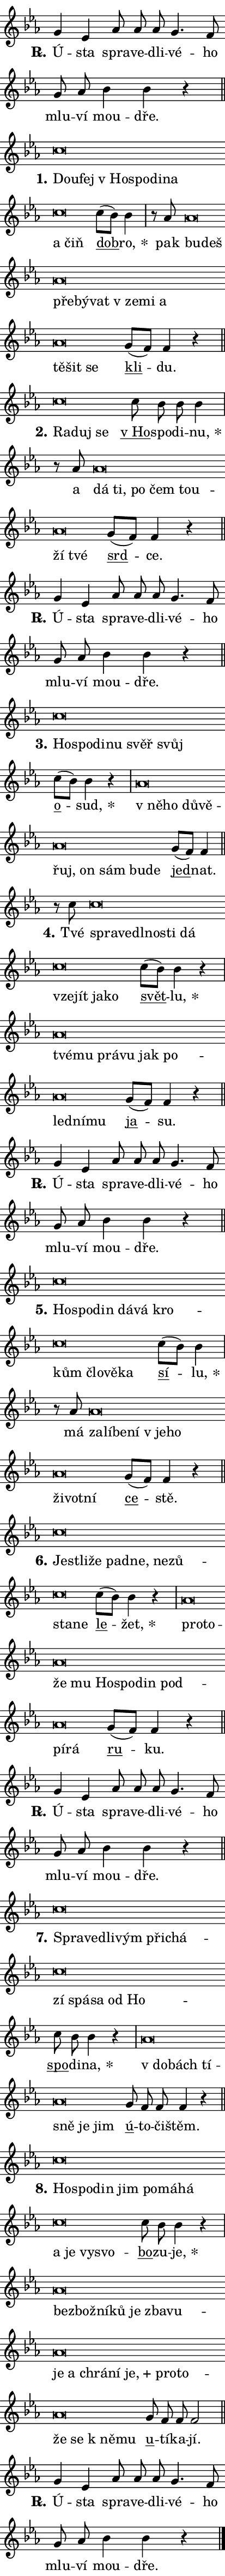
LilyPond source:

\version "2.22.1"
\header { tagline = "" }
\paper {
  indent = 0\cm
  top-margin = 0\cm
  right-margin = 0\cm
  bottom-margin = 0\cm
  left-margin = 0\cm
  paper-width = 7\cm
  page-breaking = #ly:one-page-breaking
  system-system-spacing.basic-distance = #11
  score-system-spacing.basic-distance = #11.3
  ragged-last = ##f
}


%% Author: Thomas Morley
%% https://lists.gnu.org/archive/html/lilypond-user/2020-05/msg00002.html
#(define (line-position grob)
"Returns position of @var[grob} in current system:
   @code{'start}, if at first time-step
   @code{'end}, if at last time-step
   @code{'middle} otherwise
"
  (let* ((col (ly:item-get-column grob))
         (ln (ly:grob-object col 'left-neighbor))
         (rn (ly:grob-object col 'right-neighbor))
         (col-to-check-left (if (ly:grob? ln) ln col))
         (col-to-check-right (if (ly:grob? rn) rn col))
         (break-dir-left
           (and
             (ly:grob-property col-to-check-left 'non-musical #f)
             (ly:item-break-dir col-to-check-left)))
         (break-dir-right
           (and
             (ly:grob-property col-to-check-right 'non-musical #f)
             (ly:item-break-dir col-to-check-right))))
        (cond ((eqv? 1 break-dir-left) 'start)
              ((eqv? -1 break-dir-right) 'end)
              (else 'middle))))

#(define (tranparent-at-line-position vctor)
  (lambda (grob)
  "Relying on @code{line-position} select the relevant enry from @var{vctor}.
Used to determine transparency,"
    (case (line-position grob)
      ((end) (not (vector-ref vctor 0)))
      ((middle) (not (vector-ref vctor 1)))
      ((start) (not (vector-ref vctor 2))))))

noteHeadBreakVisibility =
#(define-music-function (break-visibility)(vector?)
"Makes @code{NoteHead}s transparent relying on @var{break-visibility}"
#{
  \override NoteHead.transparent =
    #(tranparent-at-line-position break-visibility)
#})

#(define delete-ledgers-for-transparent-note-heads
  (lambda (grob)
    "Reads whether a @code{NoteHead} is transparent.
If so this @code{NoteHead} is removed from @code{'note-heads} from
@var{grob}, which is supposed to be @code{LedgerLineSpanner}.
As a result ledgers are not printed for this @code{NoteHead}"
    (let* ((nhds-array (ly:grob-object grob 'note-heads))
           (nhds-list
             (if (ly:grob-array? nhds-array)
                 (ly:grob-array->list nhds-array)
                 '()))
           ;; Relies on the transparent-property being done before
           ;; Staff.LedgerLineSpanner.after-line-breaking is executed.
           ;; This is fragile ...
           (to-keep
             (remove
               (lambda (nhd)
                 (ly:grob-property nhd 'transparent #f))
               nhds-list)))
      ;; TODO find a better method to iterate over grob-arrays, similiar
      ;; to filter/remove etc for lists
      ;; For now rebuilt from scratch
      (set! (ly:grob-object grob 'note-heads)  '())
      (for-each
        (lambda (nhd)
          (ly:pointer-group-interface::add-grob grob 'note-heads nhd))
        to-keep))))

hideNotes = {
  \noteHeadBreakVisibility #begin-of-line-visible
}
unHideNotes = {
  \noteHeadBreakVisibility #all-visible
}

% work-around for resetting accidentals
% https://lilypond.org/doc/v2.23/Documentation/notation/displaying-rhythms#unmetered-music
cadenzaMeasure = {
  \cadenzaOff
  \partial 1024 s1024
  \cadenzaOn
}

#(define-markup-command (accent layout props text) (markup?)
  "Underline accented syllable"
  (interpret-markup layout props
    #{\markup \override #'(offset . 4.3) \underline { #text }#}))

responsum = \markup \concat {
  "R" \hspace #-1.05 \path #0.1 #'((moveto 0 0.07) (lineto 0.9 0.8)) \hspace #0.05 "."
}

\layout {
    \context {
        \Staff
        \remove "Time_signature_engraver"
        \override LedgerLineSpanner.after-line-breaking = #delete-ledgers-for-transparent-note-heads
    }
    \context {
        \Voice {
            \override NoteHead.output-attributes = #'((class . "notehead"))
            \override Hairpin.height = #0.55
        }
    }
    \context {
        \Lyrics {
            \override StanzaNumber.output-attributes = #'((class . "stanzanumber"))
            \override LyricSpace.minimum-distance = #0.9
            \override LyricText.font-name = #"TeX Gyre Schola"
            \override LyricText.font-size = 1
            \override StanzaNumber.font-name = #"TeX Gyre Schola Bold"
            \override StanzaNumber.font-size = 1
        }
    }
}

% magnetic-lyrics.ily
%
%   written by
%     Jean Abou Samra <jean@abou-samra.fr>
%     Werner Lemberg <wl@gnu.org>
%
%   adapted by
%     Jiri Hon <jiri.hon@gmail.com>
%
% Version 2022-Apr-15

% https://www.mail-archive.com/lilypond-user@gnu.org/msg149350.html

#(define (Left_hyphen_pointer_engraver context)
   "Collect syllable-hyphen-syllable occurrences in lyrics and store
them in properties.  This engraver only looks to the left.  For
example, if the lyrics input is @code{foo -- bar}, it does the
following.

@itemize @bullet
@item
Set the @code{text} property of the @code{LyricHyphen} grob between
@q{foo} and @q{bar} to @code{foo}.

@item
Set the @code{left-hyphen} property of the @code{LyricText} grob with
text @q{foo} to the @code{LyricHyphen} grob between @q{foo} and
@q{bar}.
@end itemize

Use this auxiliary engraver in combination with the
@code{lyric-@/text::@/apply-@/magnetic-@/offset!} hook."
   (let ((hyphen #f)
         (text #f))
     (make-engraver
      (acknowledgers
       ((lyric-syllable-interface engraver grob source-engraver)
        (set! text grob)))
      (end-acknowledgers
       ((lyric-hyphen-interface engraver grob source-engraver)
        ;(when (not (grob::has-interface grob 'lyric-space-interface))
          (set! hyphen grob)));)
      ((stop-translation-timestep engraver)
       (when (and text hyphen)
         (ly:grob-set-object! text 'left-hyphen hyphen))
       (set! text #f)
       (set! hyphen #f)))))

#(define (lyric-text::apply-magnetic-offset! grob)
   "If the space between two syllables is less than the value in
property @code{LyricText@/.details@/.squash-threshold}, move the right
syllable to the left so that it gets concatenated with the left
syllable.

Use this function as a hook for
@code{LyricText@/.after-@/line-@/breaking} if the
@code{Left_@/hyphen_@/pointer_@/engraver} is active."
   (let ((hyphen (ly:grob-object grob 'left-hyphen #f)))
     (when hyphen
       (let ((left-text (ly:spanner-bound hyphen LEFT)))
         (when (grob::has-interface left-text 'lyric-syllable-interface)
           (let* ((common (ly:grob-common-refpoint grob left-text X))
                  (this-x-ext (ly:grob-extent grob common X))
                  (left-x-ext
                   (begin
                     ;; Trigger magnetism for left-text.
                     (ly:grob-property left-text 'after-line-breaking)
                     (ly:grob-extent left-text common X)))
                  ;; `delta` is the gap width between two syllables.
                  (delta (- (interval-start this-x-ext)
                            (interval-end left-x-ext)))
                  (details (ly:grob-property grob 'details))
                  (threshold (assoc-get 'squash-threshold details 0.2)))
             (when (< delta threshold)
               (let* (;; We have to manipulate the input text so that
                      ;; ligatures crossing syllable boundaries are not
                      ;; disabled.  For languages based on the Latin
                      ;; script this is essentially a beautification.
                      ;; However, for non-Western scripts it can be a
                      ;; necessity.
                      (lt (ly:grob-property left-text 'text))
                      (rt (ly:grob-property grob 'text))
                      (is-space (grob::has-interface hyphen 'lyric-space-interface))
                      (space (if is-space " " ""))
                      (space-markup (grob-interpret-markup grob " "))
                      (space-size (interval-length (ly:stencil-extent space-markup X)))
                      (extra-delta (if is-space space-size 0))
                      ;; Append new syllable.
                      (ltrt-space (if (and (string? lt) (string? rt))
                                (string-append lt space rt)
                                (make-concat-markup (list lt space rt))))
                      ;; Right-align `ltrt` to the right side.
                      (ltrt-space-markup (grob-interpret-markup
                               grob
                               (make-translate-markup
                                (cons (interval-length this-x-ext) 0)
                                (make-right-align-markup ltrt-space)))))
                 (begin
                   ;; Don't print `left-text`.
                   (ly:grob-set-property! left-text 'stencil #f)
                   ;; Set text and stencil (which holds all collected
                   ;; syllables so far) and shift it to the left.
                   (ly:grob-set-property! grob 'text ltrt-space)
                   (ly:grob-set-property! grob 'stencil ltrt-space-markup)
                   (ly:grob-translate-axis! grob (- (- delta extra-delta)) X))))))))))


#(define (lyric-hyphen::displace-bounds-first grob)
   ;; Make very sure this callback isn't triggered too early.
   (let ((left (ly:spanner-bound grob LEFT))
         (right (ly:spanner-bound grob RIGHT)))
     (ly:grob-property left 'after-line-breaking)
     (ly:grob-property right 'after-line-breaking)
     (ly:lyric-hyphen::print grob)))

squashThreshold = #0.4

\layout {
  \context {
    \Lyrics
    \consists #Left_hyphen_pointer_engraver
    \override LyricText.after-line-breaking =
      #lyric-text::apply-magnetic-offset!
    \override LyricHyphen.stencil = #lyric-hyphen::displace-bounds-first
    \override LyricText.details.squash-threshold = \squashThreshold
    \override LyricHyphen.minimum-distance = 0
    \override LyricHyphen.minimum-length = \squashThreshold
  }
}

squash = \override LyricText.details.squash-threshold = 9999
unSquash = \override LyricText.details.squash-threshold = \squashThreshold

left = \override LyricText.self-alignment-X = #LEFT
unLeft = \revert LyricText.self-alignment-X

starOffset = #(lambda (grob) 
                (let ((x_offset (ly:self-alignment-interface::aligned-on-x-parent grob)))
                  (if (= x_offset 0) 0 (+ x_offset 1.2))))

star = #(define-music-function (syllable)(string?)
"Append star separator at the end of a syllable"
#{
  \once \override LyricText.X-offset = #starOffset
  \lyricmode { \markup {
    #syllable
    \override #'((font-name . "TeX Gyre Schola Bold")) \hspace #0.2 \lower #0.65 \larger "*"
  } }
#})

starAccent = #(define-music-function (syllable)(string?)
"Append star separator at the end of a syllable and make accent"
#{
  \once \override LyricText.X-offset = #starOffset
  \lyricmode { \markup {
    \accent #syllable
    \override #'((font-name . "TeX Gyre Schola Bold")) \hspace #0.2 \lower #0.65 \larger "*"
  } }
#})

breath = #(define-music-function (syllable)(string?)
"Append breathing indicator at the end of a syllable"
#{
  \lyricmode { \markup { #syllable "+" } }
#})

optionalBreath = #(define-music-function (syllable)(string?)
"Append optional breathing indicator at the end of a syllable"
#{
  \lyricmode { \markup { #syllable "(+)" } }
#})


\score {
    <<
        \new Voice = "melody" { \cadenzaOn \key es \major \relative { g'4 es as8 as as \bar "" g4. f8 \bar "" g as bes4 bes r \cadenzaMeasure \bar "||" \break } }
        \new Lyrics \lyricsto "melody" { \lyricmode { \set stanza = \responsum
Ú -- sta spra -- ve -- dli -- vé -- ho mlu -- ví mou -- dře. } }
    >>
    \layout {}
}

\score {
    <<
        \new Voice = "melody" { \cadenzaOn \key es \major \relative { c''\breve*1/16 \hideNotes \breve*1/16 \bar "" \breve*1/16 \bar "" \breve*1/16 \bar "" \breve*1/16 \bar "" \breve*1/16 \bar "" \breve*1/16 \breve*1/16 \bar "" \unHideNotes \bar "" c8[( bes)] bes4 \cadenzaMeasure \bar "|" r8 as8 as\breve*1/16 \hideNotes \breve*1/16 \bar "" \breve*1/16 \bar "" \breve*1/16 \bar "" \breve*1/16 \bar "" \breve*1/16 \bar "" \breve*1/16 \bar "" \breve*1/16 \bar "" \breve*1/16 \bar "" \breve*1/16 \breve*1/16 \bar "" \unHideNotes \bar "" g8[( f)] f4 r \cadenzaMeasure \bar "||" \break } }
        \new Lyrics \lyricsto "melody" { \lyricmode { \set stanza = "1."
\left Dou -- \squash fej "v Ho" -- spo -- di -- na a čiň \unLeft \unSquash \markup \accent dob -- \star ro, pak \left bu -- \squash deš pře -- bý -- vat "v ze" -- mi a tě -- šit se \unLeft \unSquash \markup \accent kli -- du. } }
    >>
    \layout {}
}

\score {
    <<
        \new Voice = "melody" { \cadenzaOn \key es \major \relative { c''\breve*1/16 \hideNotes \breve*1/16 \breve*1/16 \bar "" \unHideNotes \bar "" c8 bes bes bes4 \cadenzaMeasure \bar "|" r8 as8 as\breve*1/16 \hideNotes \breve*1/16 \bar "" \breve*1/16 \bar "" \breve*1/16 \bar "" \breve*1/16 \bar "" \breve*1/16 \breve*1/16 \bar "" \unHideNotes \bar "" g8[( f)] f4 r \cadenzaMeasure \bar "||" \break } }
        \new Lyrics \lyricsto "melody" { \lyricmode { \set stanza = "2."
\left Ra -- \squash duj se \unLeft \unSquash \markup \accent "v Ho" -- spo -- di -- \star nu, a \left dá \squash ti, po čem tou -- ží tvé \unLeft \unSquash \markup \accent srd -- ce. } }
    >>
    \layout {}
}

\score {
    <<
        \new Voice = "melody" { \cadenzaOn \key es \major \relative { g'4 es as8 as as \bar "" g4. f8 \bar "" g as bes4 bes r \cadenzaMeasure \bar "||" \break } }
        \new Lyrics \lyricsto "melody" { \lyricmode { \set stanza = \responsum
Ú -- sta spra -- ve -- dli -- vé -- ho mlu -- ví mou -- dře. } }
    >>
    \layout {}
}

\score {
    <<
        \new Voice = "melody" { \cadenzaOn \key es \major \relative { c''\breve*1/16 \hideNotes \breve*1/16 \bar "" \breve*1/16 \bar "" \breve*1/16 \bar "" \breve*1/16 \breve*1/16 \bar "" \unHideNotes \bar "" c8[( bes)] bes4 r \cadenzaMeasure \bar "|" as\breve*1/16 \hideNotes \breve*1/16 \bar "" \breve*1/16 \bar "" \breve*1/16 \bar "" \breve*1/16 \bar "" \breve*1/16 \bar "" \breve*1/16 \bar "" \breve*1/16 \breve*1/16 \bar "" \unHideNotes \bar "" g8[( f)] f4 \cadenzaMeasure \bar "||" \break } }
        \new Lyrics \lyricsto "melody" { \lyricmode { \set stanza = "3."
\left Ho -- \squash spo -- di -- nu svěř svůj \unLeft \unSquash \markup \accent o -- \star sud, \left "v ně" -- \squash ho dů -- vě -- řuj, on sám bu -- de \unLeft \unSquash \markup \accent jed -- nat. } }
    >>
    \layout {}
}

\score {
    <<
        \new Voice = "melody" { \cadenzaOn \key es \major \relative { r8 c''8 c\breve*1/16 \hideNotes \breve*1/16 \bar "" \breve*1/16 \bar "" \breve*1/16 \bar "" \breve*1/16 \bar "" \breve*1/16 \bar "" \breve*1/16 \bar "" \breve*1/16 \bar "" \breve*1/16 \breve*1/16 \bar "" \unHideNotes \bar "" c8[( bes)] bes4 r \cadenzaMeasure \bar "|" as\breve*1/16 \hideNotes \breve*1/16 \bar "" \breve*1/16 \bar "" \breve*1/16 \bar "" \breve*1/16 \bar "" \breve*1/16 \bar "" \breve*1/16 \bar "" \breve*1/16 \breve*1/16 \bar "" \unHideNotes \bar "" g8[( f)] f4 r \cadenzaMeasure \bar "||" \break } }
        \new Lyrics \lyricsto "melody" { \lyricmode { \set stanza = "4."
Tvé \left spra -- \squash ve -- dl -- no -- sti dá vze -- jít ja -- ko \unLeft \unSquash \markup \accent svět -- \star lu, \left tvé -- \squash mu prá -- vu jak po -- led -- ní -- mu \unLeft \unSquash \markup \accent ja -- su. } }
    >>
    \layout {}
}

\score {
    <<
        \new Voice = "melody" { \cadenzaOn \key es \major \relative { g'4 es as8 as as \bar "" g4. f8 \bar "" g as bes4 bes r \cadenzaMeasure \bar "||" \break } }
        \new Lyrics \lyricsto "melody" { \lyricmode { \set stanza = \responsum
Ú -- sta spra -- ve -- dli -- vé -- ho mlu -- ví mou -- dře. } }
    >>
    \layout {}
}

\score {
    <<
        \new Voice = "melody" { \cadenzaOn \key es \major \relative { c''\breve*1/16 \hideNotes \breve*1/16 \bar "" \breve*1/16 \bar "" \breve*1/16 \bar "" \breve*1/16 \bar "" \breve*1/16 \bar "" \breve*1/16 \bar "" \breve*1/16 \bar "" \breve*1/16 \breve*1/16 \bar "" \unHideNotes \bar "" c8[( bes)] bes4 \cadenzaMeasure \bar "|" r8 as8 as\breve*1/16 \hideNotes \breve*1/16 \bar "" \breve*1/16 \bar "" \breve*1/16 \bar "" \breve*1/16 \bar "" \breve*1/16 \bar "" \breve*1/16 \bar "" \breve*1/16 \breve*1/16 \bar "" \unHideNotes \bar "" g8[( f)] f4 r \cadenzaMeasure \bar "||" \break } }
        \new Lyrics \lyricsto "melody" { \lyricmode { \set stanza = "5."
\left Ho -- \squash spo -- din dá -- vá kro -- kům člo -- vě -- ka \unLeft \unSquash \markup \accent sí -- \star lu, má \left za -- \squash lí -- be -- ní "v je" -- ho ži -- vot -- ní \unLeft \unSquash \markup \accent ce -- stě. } }
    >>
    \layout {}
}

\score {
    <<
        \new Voice = "melody" { \cadenzaOn \key es \major \relative { c''\breve*1/16 \hideNotes \breve*1/16 \bar "" \breve*1/16 \bar "" \breve*1/16 \bar "" \breve*1/16 \bar "" \breve*1/16 \bar "" \breve*1/16 \bar "" \breve*1/16 \breve*1/16 \bar "" \unHideNotes \bar "" c8[( bes)] bes4 r \cadenzaMeasure \bar "|" as\breve*1/16 \hideNotes \breve*1/16 \bar "" \breve*1/16 \bar "" \breve*1/16 \bar "" \breve*1/16 \bar "" \breve*1/16 \bar "" \breve*1/16 \bar "" \breve*1/16 \bar "" \breve*1/16 \breve*1/16 \bar "" \unHideNotes \bar "" g8[( f)] f4 r \cadenzaMeasure \bar "||" \break } }
        \new Lyrics \lyricsto "melody" { \lyricmode { \set stanza = "6."
\left Je -- \squash stli -- že pad -- ne, ne -- zů -- sta -- ne \unLeft \unSquash \markup \accent le -- \star žet, \left pro -- \squash to -- že mu Ho -- spo -- din pod -- pí -- rá \unLeft \unSquash \markup \accent ru -- ku. } }
    >>
    \layout {}
}

\score {
    <<
        \new Voice = "melody" { \cadenzaOn \key es \major \relative { g'4 es as8 as as \bar "" g4. f8 \bar "" g as bes4 bes r \cadenzaMeasure \bar "||" \break } }
        \new Lyrics \lyricsto "melody" { \lyricmode { \set stanza = \responsum
Ú -- sta spra -- ve -- dli -- vé -- ho mlu -- ví mou -- dře. } }
    >>
    \layout {}
}

\score {
    <<
        \new Voice = "melody" { \cadenzaOn \key es \major \relative { c''\breve*1/16 \hideNotes \breve*1/16 \bar "" \breve*1/16 \bar "" \breve*1/16 \bar "" \breve*1/16 \bar "" \breve*1/16 \bar "" \breve*1/16 \bar "" \breve*1/16 \bar "" \breve*1/16 \bar "" \breve*1/16 \breve*1/16 \bar "" \unHideNotes \bar "" c8 bes bes4 r \cadenzaMeasure \bar "|" as\breve*1/16 \hideNotes \breve*1/16 \bar "" \breve*1/16 \bar "" \breve*1/16 \bar "" \breve*1/16 \breve*1/16 \bar "" \unHideNotes \bar "" g8 f f f4 r \cadenzaMeasure \bar "||" \break } }
        \new Lyrics \lyricsto "melody" { \lyricmode { \set stanza = "7."
\left Spra -- \squash ve -- dli -- vým při -- chá -- zí spá -- sa od Ho -- \unLeft \unSquash \markup \accent spo -- di -- \star na, \left "v do" -- \squash bách tí -- sně je jim \unLeft \unSquash \markup \accent ú -- to -- či -- štěm. } }
    >>
    \layout {}
}

\score {
    <<
        \new Voice = "melody" { \cadenzaOn \key es \major \relative { c''\breve*1/16 \hideNotes \breve*1/16 \bar "" \breve*1/16 \bar "" \breve*1/16 \bar "" \breve*1/16 \bar "" \breve*1/16 \bar "" \breve*1/16 \bar "" \breve*1/16 \bar "" \breve*1/16 \bar "" \breve*1/16 \breve*1/16 \bar "" \unHideNotes \bar "" c8 bes bes4 r \cadenzaMeasure \bar "|" as\breve*1/16 \hideNotes \breve*1/16 \bar "" \breve*1/16 \bar "" \breve*1/16 \bar "" \breve*1/16 \bar "" \breve*1/16 \bar "" \breve*1/16 \bar "" \breve*1/16 \bar "" \breve*1/16 \bar "" \breve*1/16 \bar "" \breve*1/16 \bar "" \breve*1/16 \bar "" \breve*1/16 \bar "" \breve*1/16 \bar "" \breve*1/16 \bar "" \breve*1/16 \bar "" \breve*1/16 \breve*1/16 \bar "" \unHideNotes \bar "" g8 f f f2 \cadenzaMeasure \bar "||" \break } }
        \new Lyrics \lyricsto "melody" { \lyricmode { \set stanza = "8."
\left Ho -- \squash spo -- din jim po -- má -- há a je vy -- svo -- \unLeft \unSquash \markup \accent bo -- zu -- \star je, \left bez -- \squash bož -- ní -- ků je zba -- vu -- je a chrá -- ní \breath "je," pro -- to -- že se "k ně" -- mu \unLeft \unSquash \markup \accent u -- tí -- ka -- jí. } }
    >>
    \layout {}
}

\score {
    <<
        \new Voice = "melody" { \cadenzaOn \key es \major \relative { g'4 es as8 as as \bar "" g4. f8 \bar "" g as bes4 bes r \cadenzaMeasure \bar "||" \break } \bar "|." }
        \new Lyrics \lyricsto "melody" { \lyricmode { \set stanza = \responsum
Ú -- sta spra -- ve -- dli -- vé -- ho mlu -- ví mou -- dře. } }
    >>
    \layout {}
}
